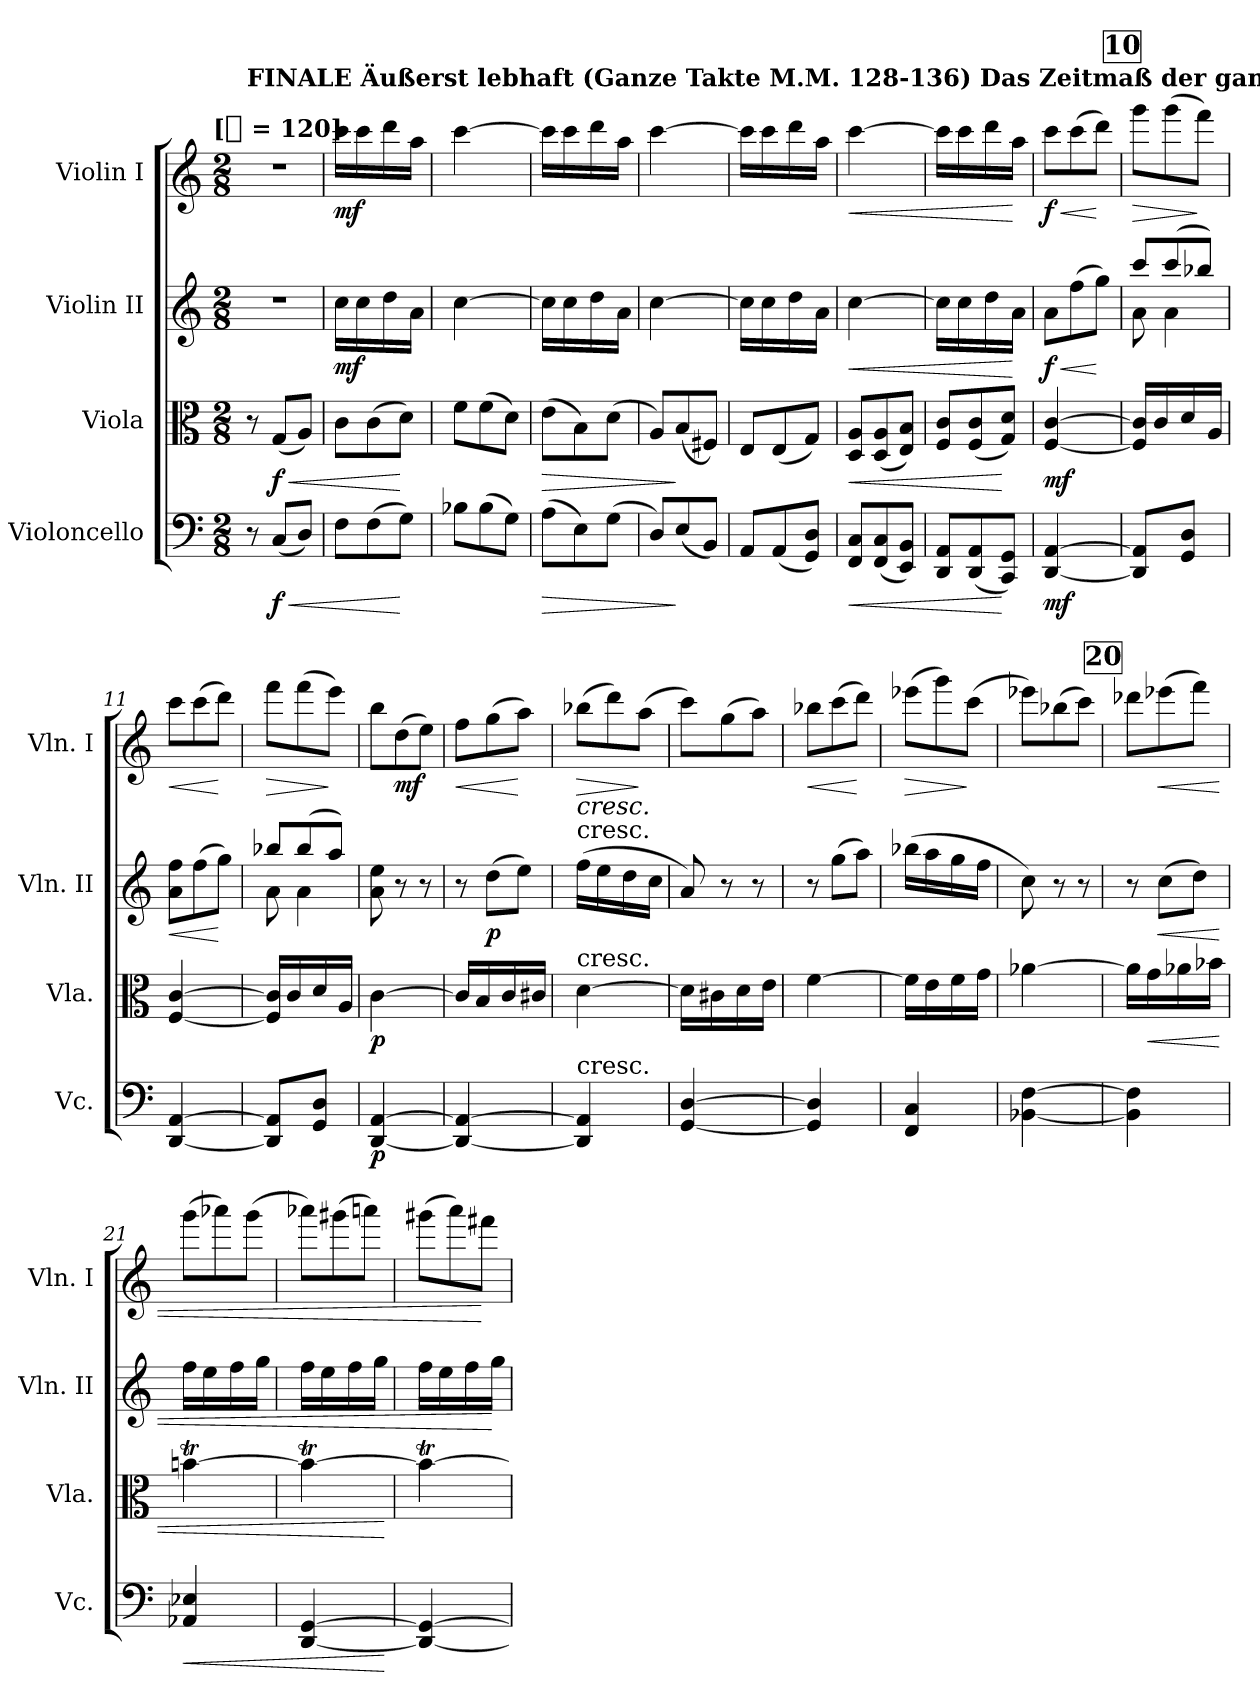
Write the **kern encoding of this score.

**kern	**dynam	**kern	**dynam	**kern	**dynam	**kern	**dynam
*part4	*part4	*part3	*part3	*part2	*part2	*part1	*part1
*staff4	*staff4	*staff3	*staff3	*staff2	*staff2	*staff1	*staff1
*I"Violoncello	*	*I"Viola	*	*I"Violin II	*	*I"Violin I	*
*I'Vc.	*	*I'Vla.	*	*I'Vln. II	*	*I'Vln. I	*
*clefF4	*	*clefC3	*	*clefG2	*	*clefG2	*
*k[]	*	*k[]	*	*k[]	*	*k[]	*
*C:	*	*C:	*	*C:	*	*C:	*
!!LO:TX:omd:t=[[quarter] = 120]
*M2/8	*	*M2/8	*	*M2/8	*	*M2/8	*
*MM120	*	*MM120	*	*MM120	*	*MM120	*
*Xtuplet	*	*Xtuplet	*	*	*	*	*
=1	=1	=1	=1	=1	=1	=1	=1
!	!	!	!	!	!	!LO:TX:a:B:t=FINALE Äußerst lebhaft (Ganze Takte M.M. 128-136) Das Zeitmaß der ganzen Takte ist ohne Rücksicht auf die Taktvorschrift stets das Gleiche. Also [quarter] immer gleich [quarter-dot] !	!
12r	.	12r	.	4r	.	4r	.
!	!LO:HP:b	!	!LO:HP:b	!	!	!	!
(12CL	< f	(12GL	< f	.	.	.	.
12DJ)	.	12AJ)	.	.	.	.	.
=2	=2	=2	=2	=2	=2	=2	=2
12FL	.	12cL	.	16ccLL	mf	16cccLL	mf
.	.	.	.	16cc	.	16ccc	.
(12F	.	(12c	.	.	.	.	.
.	.	.	.	16dd	.	16ddd	.
12GJ)	[	12dJ)	[	.	.	.	.
.	.	.	.	16aJJ	.	16aaJJ	.
=3	=3	=3	=3	=3	=3	=3	=3
12B-XL	.	12fL	.	[4cc	.	[4ccc	.
(12B-	.	(12f	.	.	.	.	.
12GJ)	.	12dJ)	.	.	.	.	.
=4	=4	=4	=4	=4	=4	=4	=4
!	!LO:HP:b	!	!LO:HP:b	!	!	!	!
(12AL	>	(12eL	>	16ccLL]	.	16cccLL]	.
.	.	.	.	16cc	.	16ccc	.
12E)	.	12B)	.	.	.	.	.
.	.	.	.	16dd	.	16ddd	.
(12GJ	.	(12dJ	.	.	.	.	.
.	.	.	.	16aJJ	.	16aaJJ	.
=5	=5	=5	=5	=5	=5	=5	=5
12DL)	.	12AL)	.	[4cc	.	[4ccc	.
(12E	]	(12B	]	.	.	.	.
12BBJ)	.	12F#XJ)	.	.	.	.	.
=6	=6	=6	=6	=6	=6	=6	=6
12AAL	.	12EL	.	16ccLL]	.	16cccLL]	.
.	.	.	.	16cc	.	16ccc	.
(12AA	.	(12E	.	.	.	.	.
.	.	.	.	16dd	.	16ddd	.
12GG 12DJ)	.	12GJ)	.	.	.	.	.
.	.	.	.	16aJJ	.	16aaJJ	.
=7	=7	=7	=7	=7	=7	=7	=7
!	!LO:HP:b	!	!LO:HP:b	!	!LO:HP:b	!	!LO:HP:b
12FF 12CL	<	12D 12AL	<	[4cc	<	[4ccc	<
(12FF 12C	.	(12D 12A	.	.	.	.	.
12EE 12BBJ)	.	12E 12BJ)	.	.	.	.	.
=8	=8	=8	=8	=8	=8	=8	=8
12DD 12AAL	.	12F 12cL	.	16ccLL]	.	16cccLL]	.
.	.	.	.	16cc	.	16ccc	.
(12DD 12AA	.	(12F 12c	.	.	.	.	.
.	.	.	.	16dd	.	16ddd	.
12CC 12GGJ)	[	12G 12dJ)	[	.	.	.	.
.	.	.	.	16aJJ	[	16aaJJ	[
=9	=9	=9	=9	=9	=9	=9	=9
*	*	*	*	*Xtuplet	*	*	*
!	!	!	!	!	!LO:HP:b	!	!
*	*	*	*	*	*	*Xtuplet	*
!	!	!	!	!	!	!	!LO:HP:b
[4DD [4AA	mf	[4F [4c	mf	12aL	< f	12cccL	< f
.	.	.	.	(12ff	.	(12ccc	.
.	.	.	.	12ggJ)	[	12dddJ)	[
!!LO:REH:place=s1:t=10
=10	=10	=10	=10	=10	=10	=10	=10
*	*	*	*	*^	*	*	*
!	!	!	!	!	!	!	!	!LO:HP:b
8DD] 8AA]L	.	16F] 16c]LL	.	12cccL	12a	.	12gggL	>
.	.	16c	.	.	.	.	.	.
.	.	.	.	(12ccc	6a	.	(12ggg	.
8GG 8DJ	.	16d	.	.	.	.	.	.
.	.	.	.	12bb-XJ)	.	.	12fffJ)	]
.	.	16AJJ	.	.	.	.	.	.
*	*	*	*	*v	*v	*	*	*
=11	=11	=11	=11	=11	=11	=11	=11
!	!	!	!	!	!LO:HP:b	!	!LO:HP:b
[4DD [4AA	.	[4F [4c	.	12a 12ffL	<	12cccL	<
.	.	.	.	(12ff	.	(12ccc	.
.	.	.	.	12ggJ)	[	12dddJ)	[
=12	=12	=12	=12	=12	=12	=12	=12
*	*	*	*	*^	*	*	*
!	!	!	!	!	!	!	!	!LO:HP:b
8DD] 8AA]L	.	16F] 16c]LL	.	12bb-XL	12a	.	12fffL	>
.	.	16c	.	.	.	.	.	.
.	.	.	.	(12bb-	6a	.	(12fff	.
8GG 8DJ	.	16d	.	.	.	.	.	.
.	.	.	.	12aaJ)	.	.	12eeeJ)	]
.	.	16AJJ	.	.	.	.	.	.
*	*	*	*	*v	*v	*	*	*
=13	=13	=13	=13	=13	=13	=13	=13
[4DD [4AA	p	[4c	p	12a 12ee	.	12bbL	.
.	.	.	.	12r	.	(12dd	mf
.	.	.	.	12r	.	12eeJ)	.
=14	=14	=14	=14	=14	=14	=14	=14
!	!	!	!	!	!	!	!LO:HP:b
4DD_ 4AA_	.	16cLL]	.	12r	.	12ffL	<
.	.	16B	.	.	.	.	.
.	.	.	.	(12ddL	p	(12gg	.
.	.	16c	.	.	.	.	.
.	.	.	.	12eeJ)	.	12aaJ)	[
.	.	16c#XJJ	.	.	.	.	.
=15	=15	=15	=15	=15	=15	=15	=15
!	!	!	!	!	!	!LO:TX:b:i:t=cresc.	!
!	!	!	!	!LO:TX:t=cresc.	!	!	!
!	!	!LO:TX:t=cresc.	!	!	!	!	!
!LO:TX:t=cresc.	!	!	!	!	!	!	!
!	!	!	!	!	!	!	!LO:HP:b
4DD] 4AA]	.	[4d	.	(16ffLL	.	(12bb-XL	>
.	.	.	.	16ee	.	.	.
.	.	.	.	.	.	12ddd)	.
.	.	.	.	16dd	.	.	.
.	.	.	.	.	.	(12aaJ	]
.	.	.	.	16ccJJ	.	.	.
=16	=16	=16	=16	=16	=16	=16	=16
[4GG [4D	.	16dLL]	.	12a)	.	12cccL)	.
.	.	16c#X	.	.	.	.	.
.	.	.	.	12r	.	(12gg	.
.	.	16d	.	.	.	.	.
.	.	.	.	12r	.	12aaJ)	.
.	.	16eJJ	.	.	.	.	.
=17	=17	=17	=17	=17	=17	=17	=17
!	!	!	!	!	!	!	!LO:HP:b
4GG] 4D]	.	[4f	.	12r	.	12bb-XL	<
.	.	.	.	(12ggL	.	(12ccc	.
.	.	.	.	12aaJ)	.	12dddJ)	[
=18	=18	=18	=18	=18	=18	=18	=18
!	!	!	!	!	!	!	!LO:HP:b
4FF 4C	.	16fLL]	.	(16bb-XLL	.	(12eee-XL	>
.	.	16e	.	16aa	.	.	.
.	.	.	.	.	.	12ggg)	.
.	.	16f	.	16gg	.	.	.
.	.	.	.	.	.	(12cccJ	]
.	.	16gJJ	.	16ffJJ	.	.	.
=19	=19	=19	=19	=19	=19	=19	=19
[4BB-X [4F	.	[4a-X	.	12cc)	.	12eee-XL)	.
.	.	.	.	12r	.	(12bb-X	.
.	.	.	.	12r	.	12cccJ)	.
!!LO:REH:place=s1:t=20
=20	=20	=20	=20	=20	=20	=20	=20
4BB-] 4F]	.	16a-LL]	.	12r	.	12ddd-XL	.
!	!	!	!LO:HP:b	!	!	!	!
.	.	16g	<	.	.	.	.
!	!	!	!	!	!LO:HP:b	!	!LO:HP:b
.	.	.	.	(12ccL	<	(12eee-X	<
.	.	16a-X	.	.	.	.	.
.	.	.	.	12ddJ)	.	12fffJ)	.
.	.	16b-XJJ	.	.	.	.	.
=21	=21	=21	=21	=21	=21	=21	=21
!	!LO:HP:b	!	!	!	!	!	!
4AA-X 4E-X	<	[4bnt	.	16ffLL	.	(12gggL	.
.	.	.	.	16ee	.	.	.
.	.	.	.	.	.	12aaa-X)	.
.	.	.	.	16ff	.	.	.
.	.	.	.	.	.	(12gggJ	.
.	.	.	.	16ggJJ	.	.	.
=22	=22	=22	=22	=22	=22	=22	=22
[4DD [4GG	.	4bt_	.	16ffLL	.	12aaa-XL)	.
.	.	.	.	16ee	.	.	.
.	.	.	.	.	.	(12ggg#X	.
.	.	.	.	16ff	.	.	.
.	.	.	.	.	.	12aaanJ)	.
.	.	.	.	16ggJJ	.	.	.
.	[	.	[	.	.	.	.
=23	=23	=23	=23	=23	=23	=23	=23
4DD_ 4GG_	.	4bt_	.	16ffLL	.	(12ggg#XL	.
.	.	.	.	16ee	.	.	.
.	.	.	.	.	.	12aaa)	.
.	.	.	.	16ff	.	.	.
.	.	.	.	.	.	12fff#XiJ	[
.	.	.	.	16ggJJ	[	.	.
=	=	=	=	=	=	=	=
*-	*-	*-	*-	*-	*-	*-	*-
